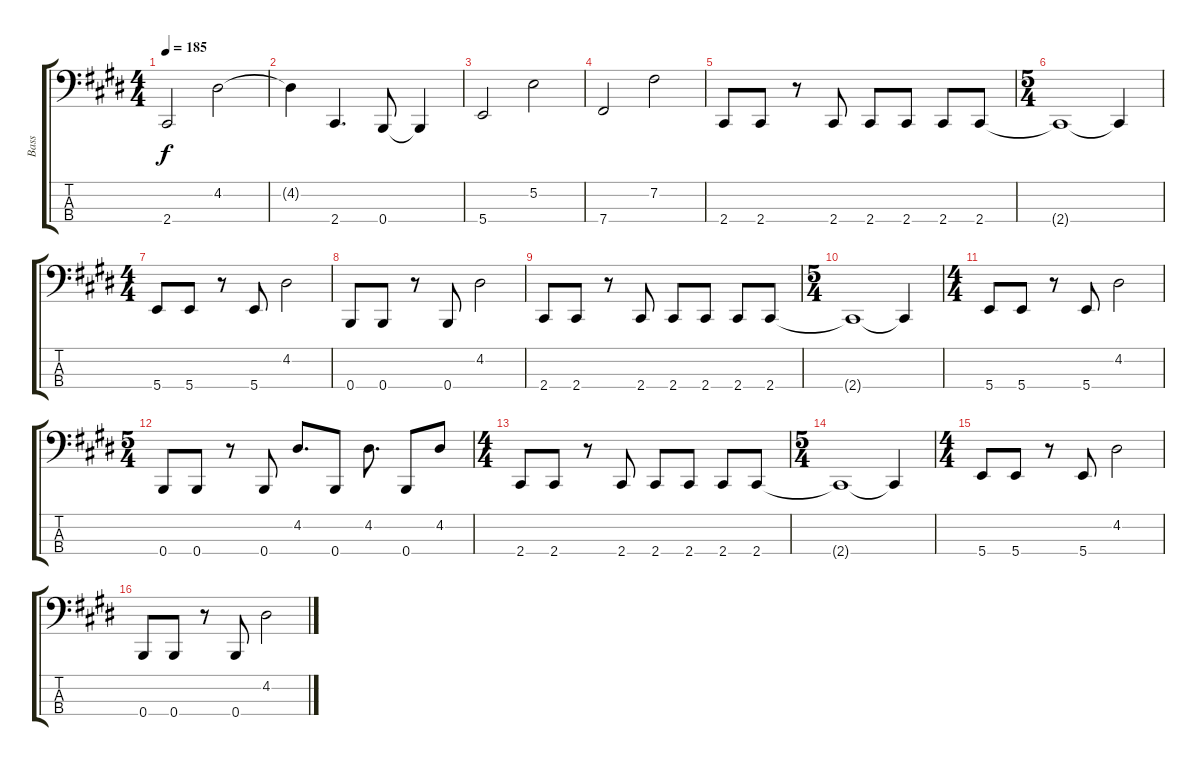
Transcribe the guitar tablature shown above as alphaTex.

\track ("Bass" "Bass") {instrument electricbassfinger}
\staff {score tabs}
\tuning (E2 B1 Gb1 B0) {hide}
\ts (4 4)
\tempo 185
\clef f4
\ks e
2.4.2{dy f} 4.2.2 |
4.2{t}.4 2.4.4{d} 0.4.8 0.4{t}.4 |
5.4.2 5.2.2 |
7.4.2 7.2.2 |
2.4.8 2.4.8 r.8 2.4.8 2.4.8 2.4.8 2.4.8 2.4.8 |
\ts (5 4)
2.4{t}.1 2.4{t}.4 |
\ts (4 4)
5.4.8 5.4.8 r.8 5.4.8 4.2.2 |
0.4.8 0.4.8 r.8 0.4.8 4.2.2 |
2.4.8 2.4.8 r.8 2.4.8 2.4.8 2.4.8 2.4.8 2.4.8 |
\ts (5 4)
2.4{t}.1 2.4{t}.4 |
\ts (4 4)
5.4.8 5.4.8 r.8 5.4.8 4.2.2 |
\ts (5 4)
0.4.8 0.4.8 r.8 0.4.8 4.2.8{d} 0.4.8 4.2.8{d} 0.4.8 4.2.8 |
\ts (4 4)
2.4.8 2.4.8 r.8 2.4.8 2.4.8 2.4.8 2.4.8 2.4.8 |
\ts (5 4)
2.4{t}.1 2.4{t}.4 |
\ts (4 4)
5.4.8 5.4.8 r.8 5.4.8 4.2.2 |
0.4.8 0.4.8 r.8 0.4.8 4.2.2
